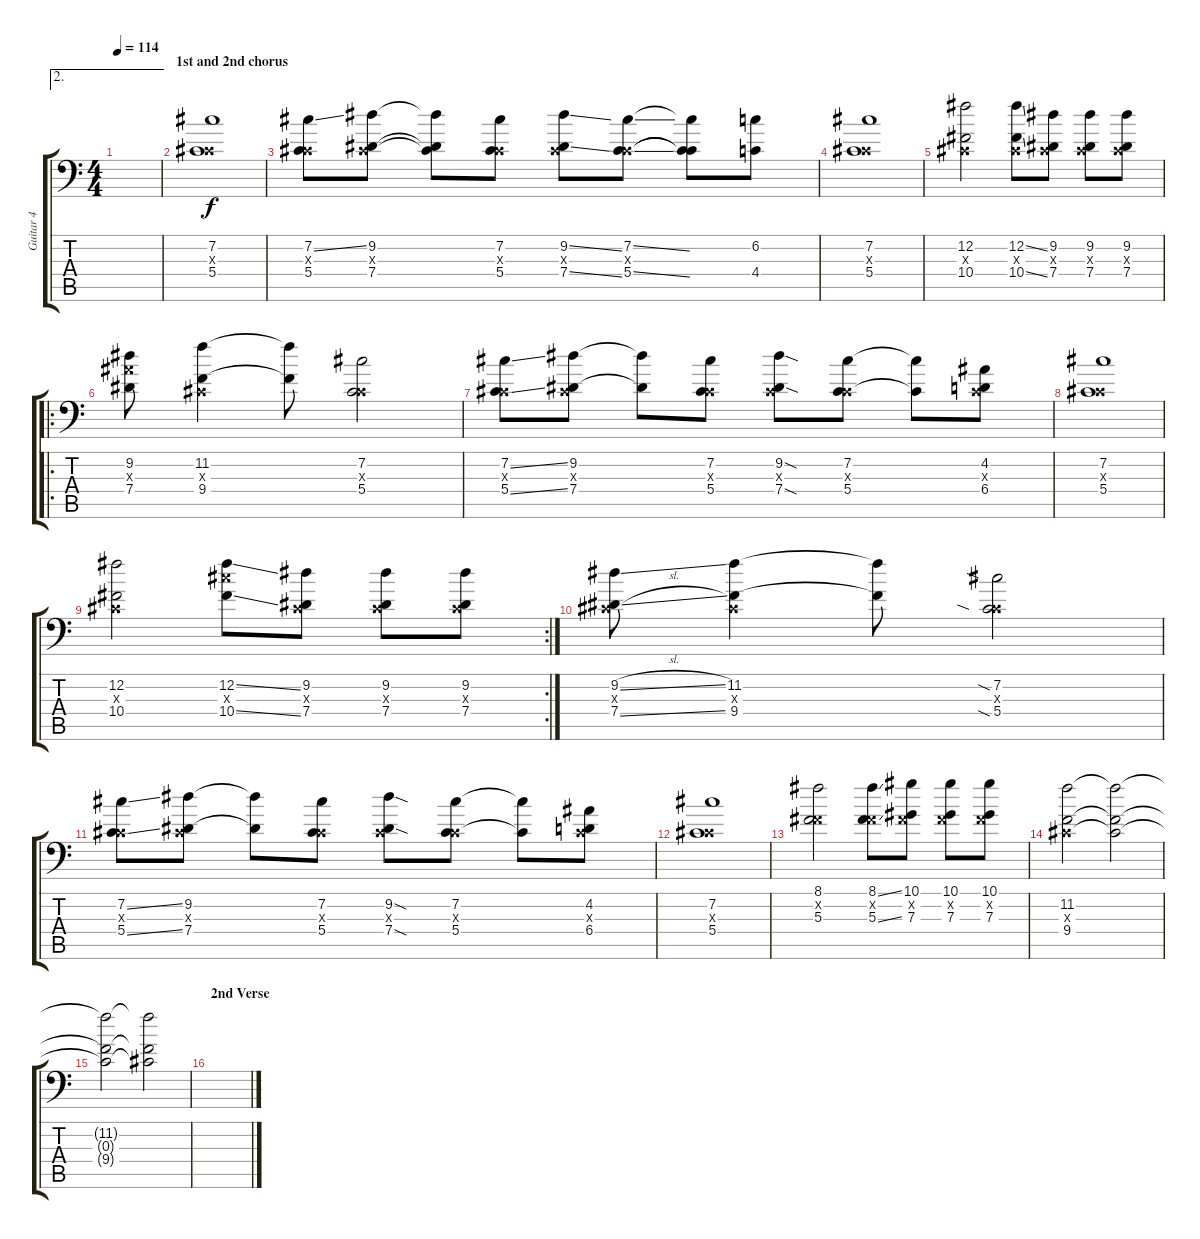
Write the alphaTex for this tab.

\track ("Guitar 4" "Guitar 4") {instrument distortionguitar}
\staff {score tabs}
\tuning (Bb3 Gb3 Db3 Ab2 Db2 Ab1) {hide}
\ae 2
\ts (4 4)
\tempo 114
\clef f4
\ks c
|
\section ("" "1st and 2nd chorus")
(7.2 0.3{x} 5.4).1 |
(7.2{ss} 0.3{x} 5.4).8 (9.2 0.3{x} 7.4).8 (9.2{t} 0.3{t} 7.4{t}).8 (7.2 0.3{x} 5.4).8 (9.2{ss} 0.3{x} 7.4{ss}).8 (7.2{ss} 0.3{x} 5.4{ss}).8 (7.2{t} 0.3{t} 5.4{t}).8 (6.2 4.4).8 |
(7.2 0.3{x} 5.4).1 |
(12.2 0.3{x} 10.4).2 (12.2{ss} 0.3{x} 10.4{ss}).8 (9.2 0.3{x} 7.4).8 (9.2 0.3{x} 7.4).8 (9.2 0.3{x} 7.4).8 |
\ro
(9.2 9.3{x} 7.4).8 (11.2 0.3{x} 9.4).4 (11.2{t} 9.4{t}).8 (7.2 0.3{x} 5.4).2 |
(7.2{ss} 0.3{x} 5.4{ss}).8 (9.2 0.3{x} 7.4).8 (9.2{t} 7.4{t}).8 (7.2 0.3{x} 5.4).8 (9.2{sod} 0.3{x} 7.4{sod}).8 (7.2 0.3{x} 5.4).8 (7.2{t} 5.4{t}).8 (4.2 0.3{x} 6.4).8 |
(7.2 0.3{x} 5.4).1 |
\rc 2
(12.2 0.3{x} 10.4).2 (12.2{ss} 12.3{x} 10.4{ss}).8 (9.2 0.3{x} 7.4).8 (9.2 0.3{x} 7.4).8 (9.2 0.3{x} 7.4).8 |
(9.2{sl} 0.3{x} 7.4{sl}).8 (11.2 0.3{x} 9.4).4 (11.2{t} 9.4{t}).8 (7.2{sia} 0.3{x} 5.4{sia}).2 |
(7.2{ss} 0.3{x} 5.4{ss}).8 (9.2 0.3{x} 7.4).8 (9.2{t} 7.4{t}).8 (7.2 0.3{x} 5.4).8 (9.2{sod} 0.3{x} 7.4{sod}).8 (7.2 0.3{x} 5.4).8 (7.2{t} 5.4{t}).8 (4.2 0.3{x} 6.4).8 |
(7.2 0.3{x} 5.4).1 |
(8.1 0.2{x} 5.3).2 (8.1{ss} 0.2{x} 5.3{ss}).8 (10.1 0.2{x} 7.3).8 (10.1 0.2{x} 7.3).8 (10.1 0.2{x} 7.3).8 |
(11.2 0.3{x} 9.4).2 (11.2{t} 0.3{t} 9.4{t}).2 |
(11.2{t} 0.3{t} 9.4{t}).2 (11.2{t} 0.3{t} 9.4{t}).2 |
\section ("" "2nd Verse")
